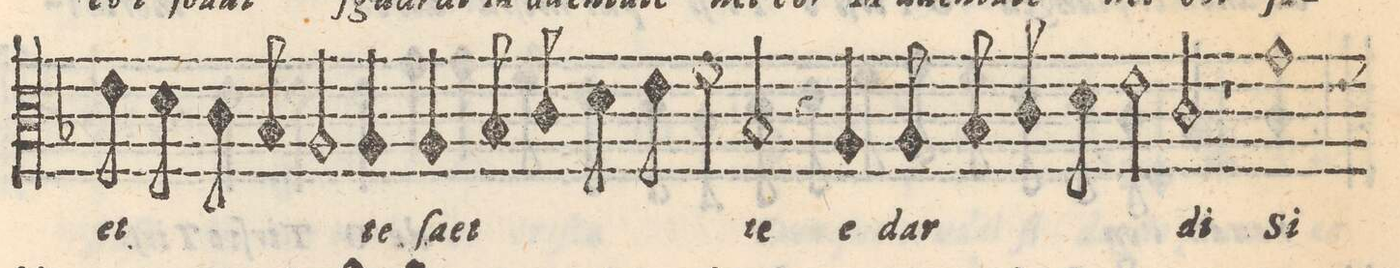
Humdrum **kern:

**kern	**text
*I"TENORE	*
*clefC3	*
*k[b-]	*
*met(C)	*
*M2/1	*
8e\	-et-
8d\	.
8c\	.
8B-/	.
2A/	.
4A/	-te
4A/	ſa-
8B-/	-et-
8c/	.
8d\	.
8e\	.
=12-	=12-
2f\	.
2B-/	-te
4r	.
4A/	e
8A/	dar-
8B-/	.
8c/	.
8d\	.
=13-	=13-
2e\	.
2c/	-di
1r	.
=14-	=14-
1g	Si
*custos:e	*
*-	*-
